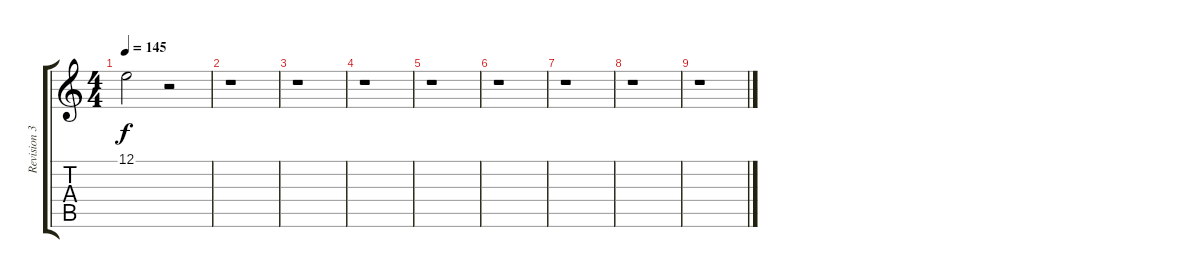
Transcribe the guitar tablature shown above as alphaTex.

\track ("Revision 3 (final) Daah!" "Revision 3") {instrument harpsichord}
\staff {score tabs}
\tuning (E4 B3 G3 D3 A2 E2) {hide}
\ts (4 4)
\tempo 145
\clef g2
\ks c
12.1{t}.2{dy f} r.2 |
r.1 |
r.1 |
r.1 |
r.1 |
r.1 |
r.1 |
r.1 |
r.1
